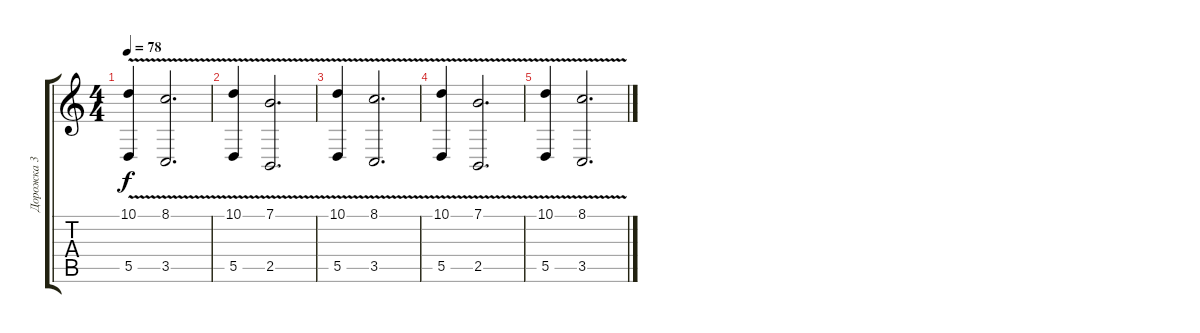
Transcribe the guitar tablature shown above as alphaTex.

\track ("Дорожка 3" "Дорожка 3") {instrument stringensemble1}
\staff {score tabs}
\tuning (E4 B3 G3 D3 A2 E2) {hide}
\ts (4 4)
\tempo 78
\clef g2
\ks c
(10.1{v} 5.5).4{dy f} (8.1{v} 3.5).2{d} |
(10.1{v} 5.5).4 (7.1{v} 2.5).2{d} |
(10.1{v} 5.5).4 (8.1{v} 3.5).2{d} |
(10.1{v} 5.5).4 (7.1{v} 2.5).2{d} |
(10.1{v} 5.5).4 (8.1{v} 3.5).2{d}
